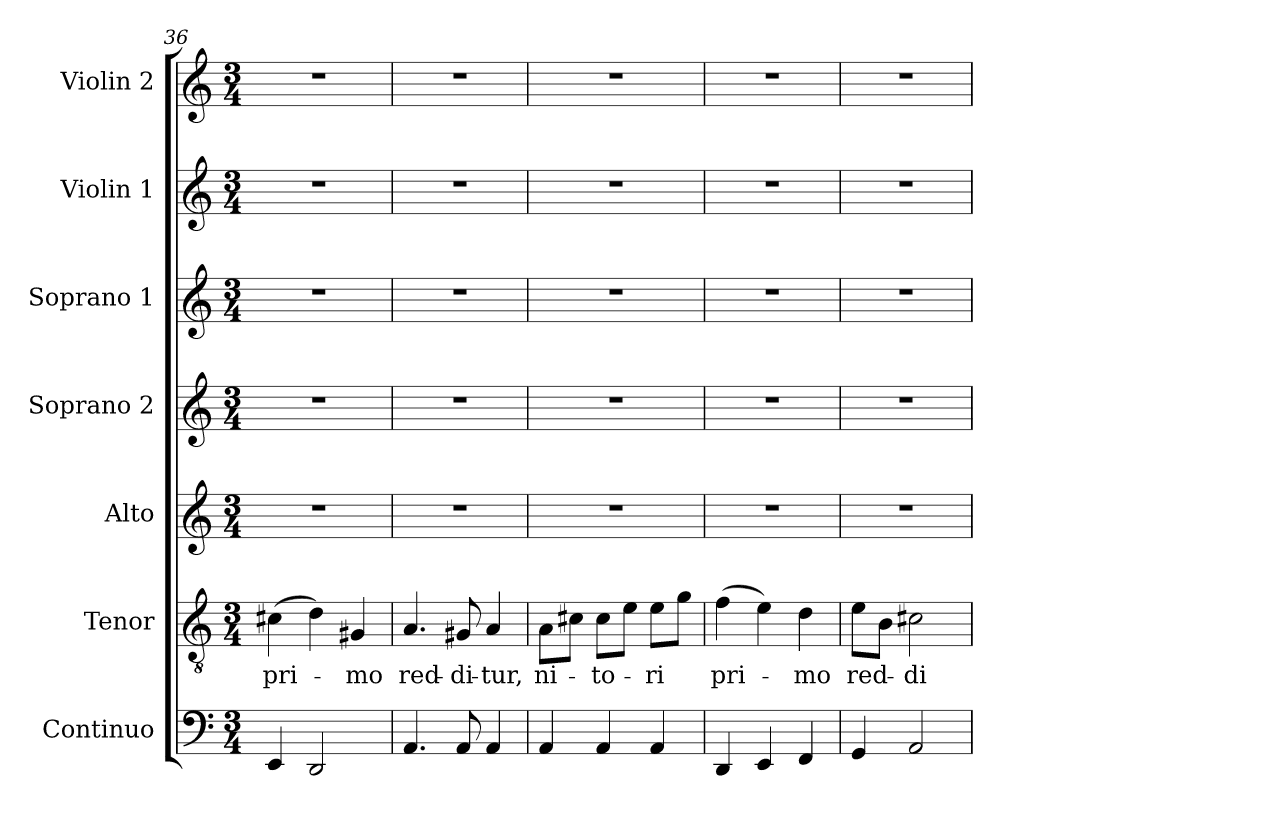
**kern	**kern	**text	**kern	**kern	**kern	**kern	**kern
*part7	*part6	*part6	*part5	*part4	*part3	*part2	*part1
*staff7	*staff6	*staff6	*staff5	*staff4	*staff3	*staff2	*staff1
*I"Continuo	*I"Tenor	*	*I"Alto	*I"Soprano 2	*I"Soprano 1	*I"Violin 1	*I"Violin 2
*I'Cont.	*I'T.	*	*I'A.	*I'S.	*I'S.	*I'Vln. 1	*I'Vln. 2
*clefF4	*clefGv2	*	*clefG2	*clefG2	*clefG2	*clefG2	*clefG2
*	*ITrd7c12	*	*	*	*	*	*
*k[]	*k[]	*	*k[]	*k[]	*k[]	*k[]	*k[]
*C:	*C:	*	*C:	*C:	*C:	*C:	*C:
*M3/4	*M3/4	*	*M3/4	*M3/4	*M3/4	*M3/4	*M3/4
=36	=36	=36	=36	=36	=36	=36	=36
!	!	!LO:LY:b:color=#000000	!LO:N:vis=1	!LO:N:vis=1	!LO:N:vis=1	!LO:N:vis=1	!LO:N:vis=1
4EEi/	(4C#Xi\	pri-	2.r	2.r	2.r	2.r	2.r
2DDi/	4Di\)	.	.	.	.	.	.
!	!	!LO:LY:b:color=#000000	!	!	!	!	!
.	4GG#Xi/	-mo	.	.	.	.	.
!!LO:PB:g=z
=37	=37	=37	=37	=37	=37	=37	=37
!	!	!LO:LY:b:color=#000000	!LO:N:vis=1	!LO:N:vis=1	!LO:N:vis=1	!LO:N:vis=1	!LO:N:vis=1
4.AAi/	4.AAi/	red-	2.r	2.r	2.r	2.r	2.r
!	!	!LO:LY:b:color=#000000	!	!	!	!	!
8AAi/	8GG#Xi/	-di-	.	.	.	.	.
!	!	!LO:LY:b:color=#000000	!	!	!	!	!
4AAi/	4AAi/	-tur,	.	.	.	.	.
=38	=38	=38	=38	=38	=38	=38	=38
!	!	!LO:LY:b:color=#000000	!LO:N:vis=1	!LO:N:vis=1	!LO:N:vis=1	!LO:N:vis=1	!LO:N:vis=1
4AAi/	8AAi\L	ni-	2.r	2.r	2.r	2.r	2.r
.	8C#Xi\J	.	.	.	.	.	.
!	!	!LO:LY:b:color=#000000	!	!	!	!	!
4AAi/	8C#i\L	-to-	.	.	.	.	.
.	8Ei\J	.	.	.	.	.	.
!	!	!LO:LY:b:color=#000000	!	!	!	!	!
4AAi/	8Ei\L	-ri	.	.	.	.	.
.	8Gi\J	.	.	.	.	.	.
=39	=39	=39	=39	=39	=39	=39	=39
!	!	!LO:LY:b:color=#000000	!LO:N:vis=1	!LO:N:vis=1	!LO:N:vis=1	!LO:N:vis=1	!LO:N:vis=1
4DDi/	(4Fi\	pri-	2.r	2.r	2.r	2.r	2.r
4EEi/	4Ei\)	.	.	.	.	.	.
!	!	!LO:LY:b:color=#000000	!	!	!	!	!
4FFi/	4Di\	-mo	.	.	.	.	.
=40	=40	=40	=40	=40	=40	=40	=40
!	!	!LO:LY:b:color=#000000	!LO:N:vis=1	!LO:N:vis=1	!LO:N:vis=1	!LO:N:vis=1	!LO:N:vis=1
4GGi/	8Ei\L	red-	2.r	2.r	2.r	2.r	2.r
.	8BBi\J	.	.	.	.	.	.
!	!	!LO:LY:b:color=#000000	!	!	!	!	!
2AAi/	2C#Xi\	-di-	.	.	.	.	.
=	=	=	=	=	=	=	=
*-	*-	*-	*-	*-	*-	*-	*-
